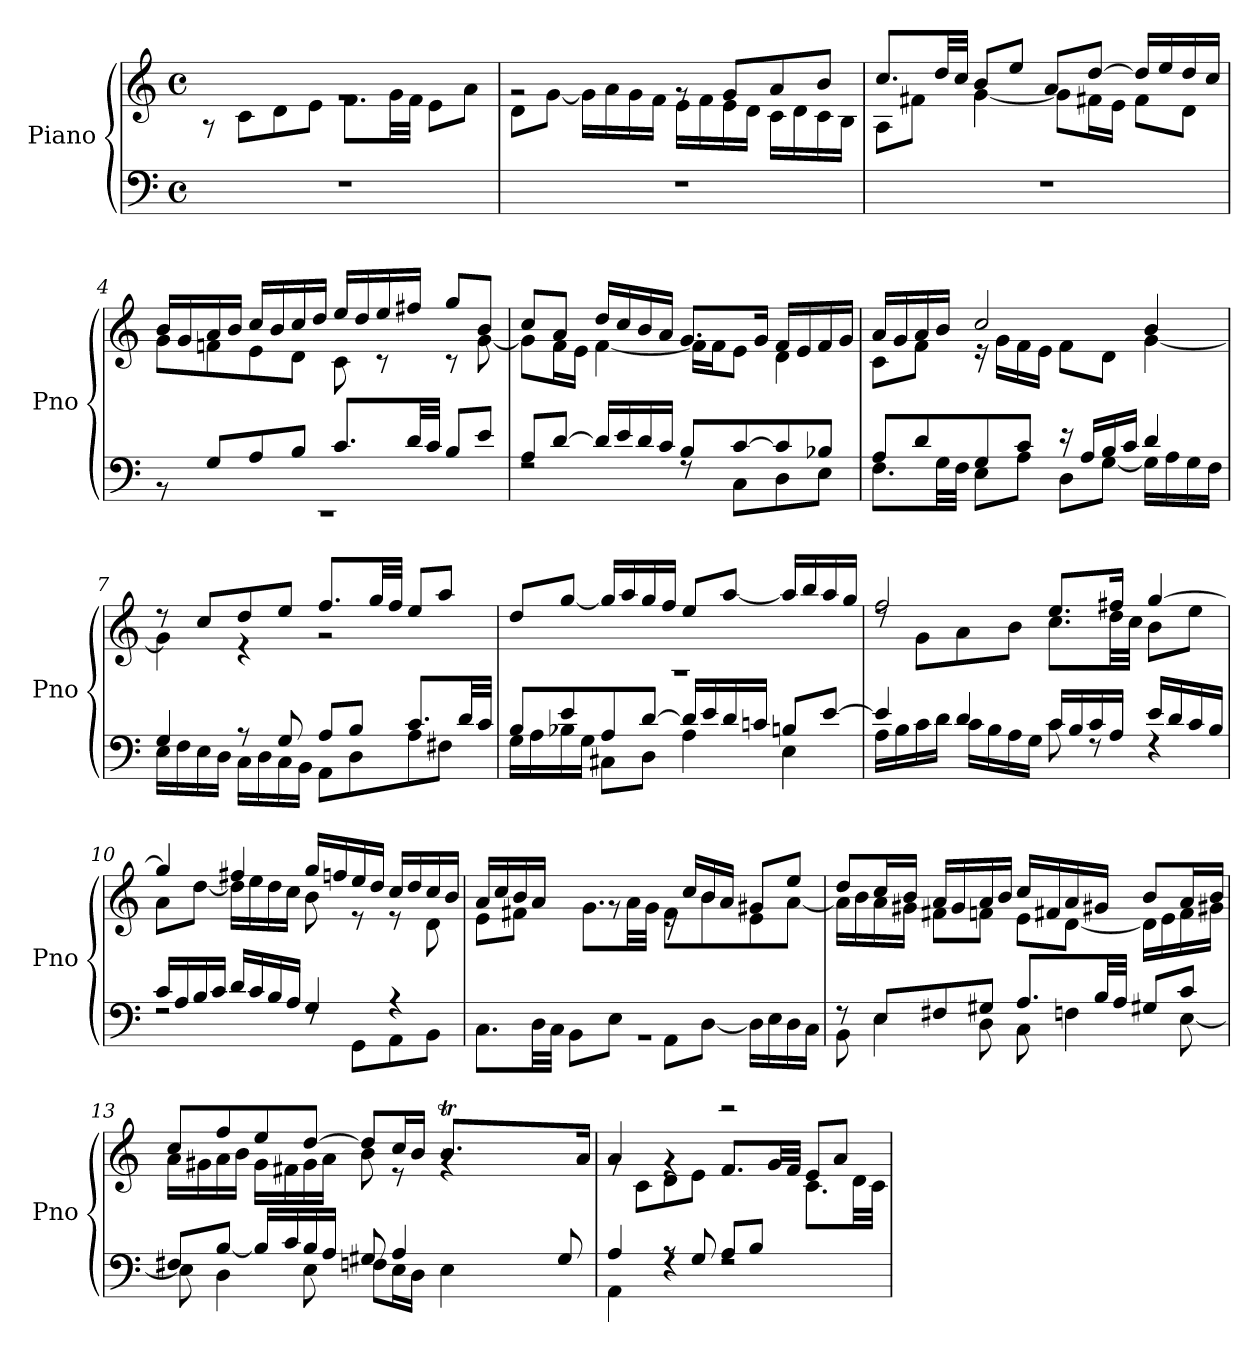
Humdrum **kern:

**kern	**kern
*part1	*part1
*staff2	*staff1
*I"Piano	*
*I'Pno	*
*clefF4	*clefG2
*k[]	*k[]
*M4/4	*M4/4
*met(c)	*met(c)
=1	=1
*	*^
1r	1rg	8r
.	.	8c\L
.	.	8d\
.	.	8e\J
.	.	8.f\L
.	.	32g\LL
.	.	32f\JJJ
.	.	8e\L
.	.	8a\J
=2	=2	=2
1r	2rg	8d\L
.	.	[8g\J
.	.	16g\LL]
.	.	16a\
.	.	16g\
.	.	16f\JJ
.	8rg	16e\LL
.	.	16f\
.	8g/L	16e\
.	.	16d\JJ
.	8a/	16c\LL
.	.	16d\
.	8b/J	16c\
.	.	16B\JJ
=3	=3	=3
1r	8.cc/L	8A\L
.	.	8f#X\J
.	32dd/LL	.
.	32cc/JJJ	.
.	8b/L	[4g\
.	8ee/J	.
.	8a/L	8g\L]
.	[8dd/J	16f#X\L
.	.	16e\JJ
.	16dd/LL]	8f#\L
.	16ee/	.
.	16dd/	8d\J
.	16cc/JJ	.
!!LO:LB:g=z	!!
=4	=4	=4
*^	*	*
1rEE	8r	16b/LL	8g\L
.	.	16g/	.
.	8G/L	16a/	8fn\
.	.	16b/JJ	.
.	8A/	16cc/LL	8e\
.	.	16b/	.
.	8B/J	16cc/	8d\J
.	.	16dd/JJ	.
.	8.c/L	16ee/LL	8c\
.	.	16dd/	.
.	.	16ee/	8r
.	32d/LL	16ff#X/JJ	.
.	32c/JJJ	.	.
.	8B/L	8gg/L	8r
.	8e/J	8b/J	[8g\
=5	=5	=5	=5
8A/L	2rF	8cc/L	8g\L]
[8d/J	.	8a/J	16f\L
.	.	.	16e\JJ
16d/LL]	.	16dd/LL	[4f\
16e/	.	16cc/	.
16d/	.	16b/	.
16c/JJ	.	16a/JJ	.
8B/L	8rF	8.g/L	16f\LL]
.	.	.	16f\J
[8c/	8C\L	.	8e\J
.	.	16g/Jk	.
8c/]	8D\	16f/LL	4d\
.	.	16e/	.
8B-X/J	8E\J	16f/	.
.	.	16g/JJ	.
=6	=6	=6	=6
8A/L	8.F\L	16a/LL	8c\L
.	.	16g/	.
8d/	.	16a/	8f\J
.	32G\LL	16b/JJ	.
.	32F\JJJ	.	.
8G/	8E\L	2cc/	16r
.	.	.	16g\LL
8c/J	8A\J	.	16f\
.	.	.	16e\JJ
16r	8D\L	.	8f\L
16A/LL	.	.	.
16B/	[8G\J	.	8d\J
16c/JJ	.	.	.
4d/	16G\LL]	4b/	[4g\
.	16A\	.	.
.	16G\	.	.
.	16F\JJ	.	.
!!LO:LB:g=z	!!
=7	=7	=7	=7
4G/	16E\LL	8r	4g\]
.	16F\	.	.
.	16E\	8cc/L	.
.	16D\JJ	.	.
8r	16C\LL	8dd/	4r
.	16D\	.	.
8G/	16C\	8ee/J	.
.	16BB\JJ	.	.
8A/L	8AA\L	8.ff/L	2r
8B/J	8D\	.	.
.	.	32gg/LL	.
.	.	32ff/JJJ	.
8.c/L	8A\	8ee/L	.
.	8F#X\J	8aa/J	.
32d/LL	.	.	.
32c/JJJ	.	.	.
=8	=8	=8	=8
8B/L	16G\LL	1rA	8dd/L
.	16A\	.	.
8e/	16B-X\	.	[8gg/J
.	16G\JJ	.	.
8A/	8C#X\L	.	16gg/LL]
.	.	.	16aa/
[8d/J	8D\J	.	16gg/
.	.	.	16ff/JJ
16d/LL]	4A\	.	8ee/L
16e/	.	.	.
16d/	.	.	[8aa/J
16cn/JJ	.	.	.
8Bn/L	4E\	.	16aa/LL]
.	.	.	16bb/
[8e/J	.	.	16aa/
.	.	.	16gg/JJ
=9	=9	=9	=9
4e/]	16A\LL	2ff/	8rdd
.	16B\	.	.
.	16c\	.	8g\L
.	16d\JJ	.	.
4d/	16c\LL	.	8a\
.	16B\	.	.
.	16A\	.	8b\J
.	16G\JJ	.	.
16c/LL	8c\	8.ee/L	8.cc\L
16B/	.	.	.
16c/	8rF	.	.
16A/JJ	.	16ff#X/Jk	32dd\LL
.	.	.	32cc\JJJ
16e/LL	4rF	[4gg/	8b\L
16d/	.	.	.
16c/	.	.	8ee\J
16B/JJ	.	.	.
!!LO:LB:g=z	!!
=10	=10	=10	=10
16c/LL	2rF	4gg/]	8a\L
16A/	.	.	.
16B/	.	.	[8dd\J
16c/JJ	.	.	.
16d/LL	.	4ff#X/	16dd\LL]
16c/	.	.	16ee\
16B/	.	.	16dd\
16A/JJ	.	.	16cc\JJ
4G/	8rF	16gg/LL	8b\
.	.	16ffn/	.
.	8GG\L	16ee/	8r
.	.	16dd/JJ	.
4r	8AA\	16cc/LL	8r
.	.	16dd/	.
.	8BB\J	16cc/	8d\
.	.	16b/JJ	.
=11	=11	=11	=11
1rBB	8.C\L	16a/LL	8e\L
.	.	16cc/	.
.	.	16b/	8f#X\J
.	32D\LL	16a/JJ	.
.	32C\JJJ	.	.
.	8BB\L	8g/yy	8.g\L
.	8E\J	8rg	.
.	.	.	32a\LL
.	.	.	32g\JJJ
.	8AA\L	16re	8f#\L
.	.	16cc/LL	.
.	[8D\J	16b/	8b\
.	.	16a/JJ	.
.	16D\LL]	8g#X/L	8e\
.	16E\	.	.
.	16D\	8ee/J	[8a\J
.	16C\JJ	.	.
=12	=12	=12	=12
8r	8BB\	8dd/L	16a\LL]
.	.	.	16b\
8E/L	4E\	16cc/L	16a\
.	.	16b/JJ	16g#X\JJ
8F#X/	.	16a/LL	8f#X\L
.	.	16g#/	.
8G#X/J	8D\	16a/	8fn\J
.	.	16b/JJ	.
8.A/L	8C\	16cc/LL	8e\L
.	.	16f#X/	.
.	4Fn\	16a/	[8d\J
32B/LL	.	16g#X/JJ	.
32A/JJJ	.	.	.
8G#X/L	.	8b/L	16d\LL]
.	.	.	16e\
8c/J	[8E\	16a/L	16f#\
.	.	16b/JJ	16g#X\JJ
!!LO:LB:g=z
=13	=13	=13	=13
*	*^	*	*^
2.ryy	8F#X/L	8E\]	8cc/L	16a\LL	2.ryy
.	.	.	.	16g#X\	.
.	[8B/J	4D\	8ff/	16a\	.
.	.	.	.	16b\JJ	.
.	16B/LL]	.	8ee/	16g#\LL	.
.	16c/	.	.	16f#X\	.
.	16B/	8E\	[8dd/J	16g#\	.
.	16A/JJ	.	.	16a\JJ	.
.	8G#X/	8Fn\L	8dd/L]	8b\	.
.	4A/	16E\L	16cc/L	8r	.
.	.	16D\JJ	16b/JJ	.	.
8.ryy	.	4E\	8.bt/L	4rg	64cc!yy
.	.	.	.	.	64b!yy
.	.	.	.	.	64cc!yy
.	.	.	.	.	64b!yy
.	.	.	.	.	64cc!yy
.	.	.	.	.	16..b!yy
.	8G#/	.	.	.	.
16ryy	.	.	16a/Jk	.	16ryy
*	*v	*v	*	*	*
=14	=14	=14	=14	=14
4A/	4AA\	4a/	8rg	2.ryy
.	.	.	8c\L	.
8r	4rF	4rg	8d\	.
8G/	.	.	8e\J	.
8A/L	2rF	8.f/L	2rccc	.
8B/J	.	.	.	.
.	.	32g/LL	.	.
.	.	32f/JJJ	.	.
4ryy	.	8e/L	.	8.c\L
.	.	8a/J	.	.
.	.	.	.	32d\LL
.	.	.	.	32c\JJJ
*v	*v	*	*	*
*	*v	*v	*v
=	=
*-	*-
